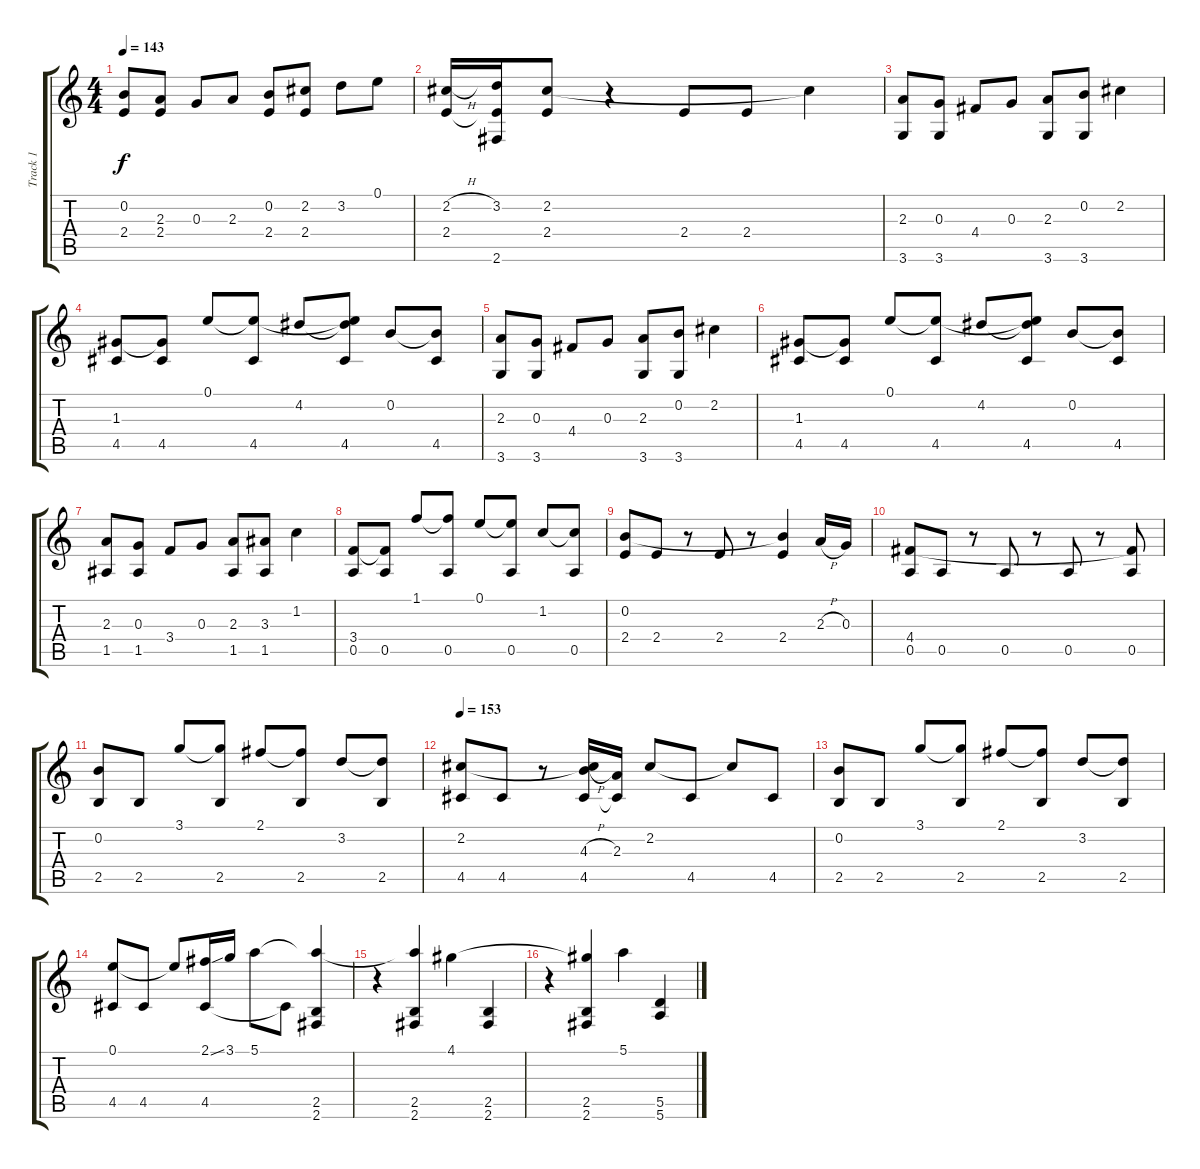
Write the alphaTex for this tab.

\track ("Track 1" "Track 1") {instrument acousticguitarsteel}
\staff {score tabs}
\tuning (E4 B3 G3 D3 A2 E2) {hide}
\ts (4 4)
\tempo 143
\clef g2
\ks c
(0.2 2.4).8{dy f} (2.3 2.4).8 0.3.8 2.3.8 (0.2 2.4).8 (2.2 2.4).8 3.2.8 0.1.8 |
(2.2{h} 2.4).16 (3.2 2.4{t} 2.6).16 (2.2 2.4).8 r.4 2.4.8 2.4.8 2.2{t}.4 |
(2.3 3.6).8 (0.3 3.6).8 4.4.8 0.3.8 (2.3 3.6).8 (0.2 3.6).8 2.2.4 |
(1.3 4.5).8 (1.3{t} 4.5).8 0.1.8 (0.1{t} 4.5).8 4.2.8 (0.1{t} 4.2{t} 4.5).8 0.2.8 (0.2{t} 4.5).8 |
(2.3 3.6).8 (0.3 3.6).8 4.4.8 0.3.8 (2.3 3.6).8 (0.2 3.6).8 2.2.4 |
(1.3 4.5).8 (1.3{t} 4.5).8 0.1.8 (0.1{t} 4.5).8 4.2.8 (0.1{t} 4.2{t} 4.5).8 0.2.8 (0.2{t} 4.5).8 |
(2.3 1.5).8 (0.3 1.5).8 3.4.8 0.3.8 (2.3 1.5).8 (3.3 1.5).8 1.2.4 |
(3.4 0.5).8 (3.4{t} 0.5).8 1.1.8 (1.1{t} 0.5).8 0.1.8 (0.1{t} 0.5).8 1.2.8 (1.2{t} 0.5).8 |
(0.2 2.4).8 2.4.8 r.8 2.4.8 r.8 (0.2{t} 2.4).4 2.3{h}.16 0.3.16 |
(4.4 0.5).8 0.5.8 r.8 0.5.8 r.8 0.5.8 r.8 (4.4{t} 0.5).8 |
(0.2 2.5).8 2.5.8 3.1.8 (3.1{t} 2.5).8 2.1.8 (2.1{t} 2.5).8 3.2.8 (3.2{t} 2.5).8 |
\tempo 153
(2.2 4.5).8 4.5.8 r.8 (2.2{t} 4.3{h} 4.5).16 (2.3 4.5{t}).16 2.2.8 4.5.8 2.2{t}.8 4.5.8 |
(0.2 2.5).8 2.5.8 3.1.8 (3.1{t} 2.5).8 2.1.8 (2.1{t} 2.5).8 3.2.8 (3.2{t} 2.5).8 |
(0.1 4.5).8 4.5.8 0.1{t}.8 (2.1{ss} 4.5).16 3.1.16 5.1.8 4.5{t}.8 (5.1{t} 2.5 2.6).4 |
r.4 (5.1{t} 2.5 2.6).4 4.1.4 (2.5 2.6).4 |
r.4 (4.1{t} 2.5 2.6).4 5.1.4 (5.5 5.6).4
